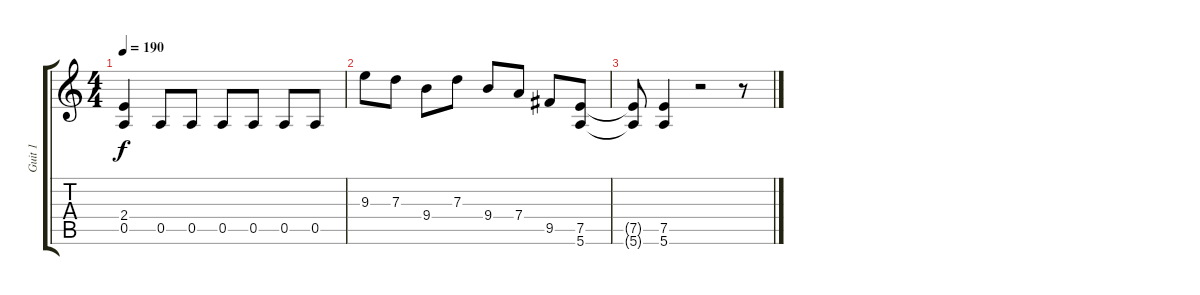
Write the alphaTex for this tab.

\track ("Guit 1" "Guit 1") {instrument distortionguitar}
\staff {score tabs}
\tuning (E4 B3 G3 D3 A2 E2) {hide}
\ts (4 4)
\tempo 190
\clef g2
\ks c
(2.4 0.5).4{dy f} 0.5.8 0.5.8 0.5.8 0.5.8 0.5.8 0.5.8 |
9.3.8 7.3.8 9.4.8 7.3.8 9.4.8 7.4.8 9.5.8 (7.5 5.6).8 |
(7.5{t} 5.6{t}).8 (7.5 5.6).4 r.2 r.8
